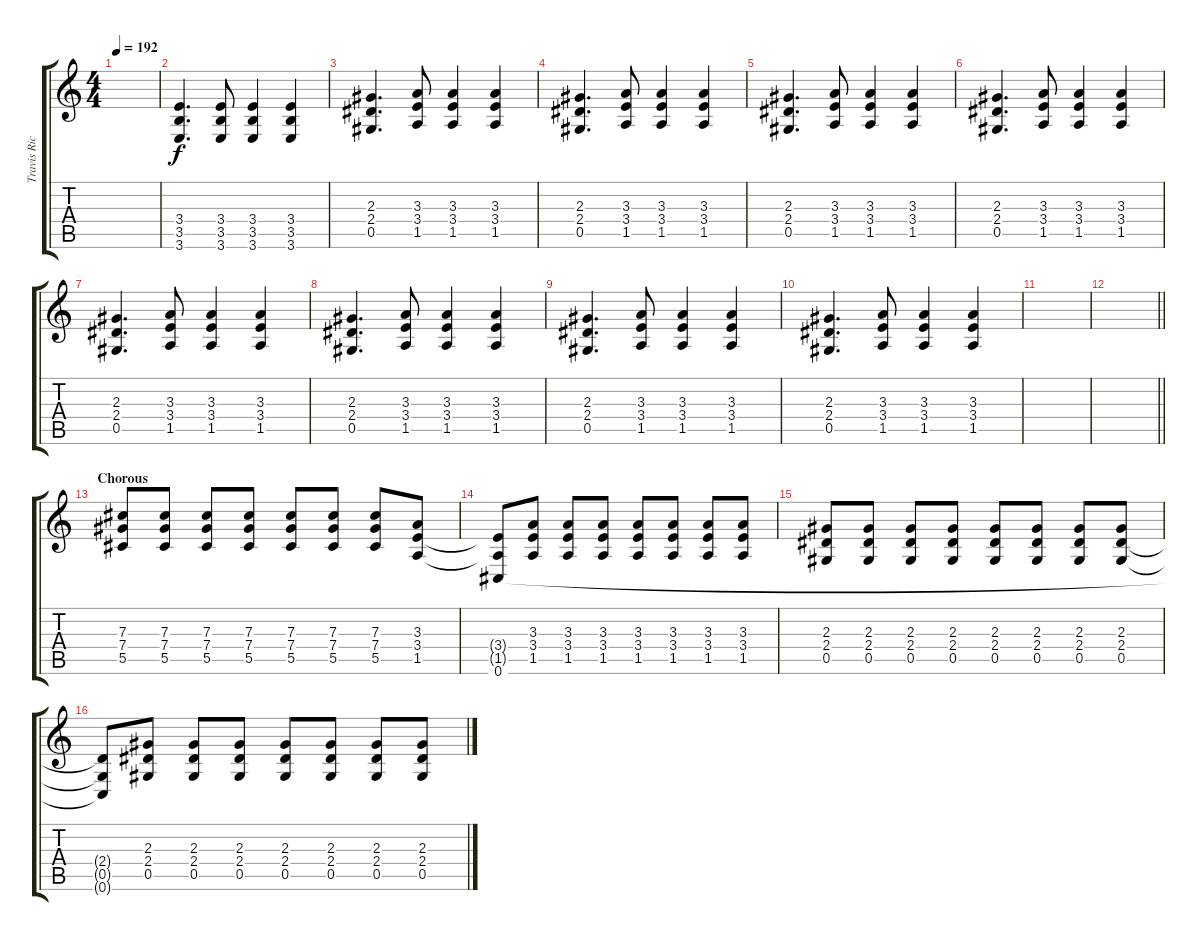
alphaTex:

\track ("Travis Richter" "Travis Ric") {instrument distortionguitar}
\staff {score tabs}
\tuning (Eb4 Bb3 Gb3 Db3 Ab2 Db2) {hide}
\ts (4 4)
\tempo 192
\clef g2
\ks c
|
(3.4 3.5 3.6).4{d} (3.4 3.5 3.6).8 (3.4 3.5 3.6).4 (3.4 3.5 3.6).4 |
(2.3 2.4 0.5).4{d} (3.3 3.4 1.5).8 (3.3 3.4 1.5).4 (3.3 3.4 1.5).4 |
(2.3 2.4 0.5).4{d} (3.3 3.4 1.5).8 (3.3 3.4 1.5).4 (3.3 3.4 1.5).4 |
(2.3 2.4 0.5).4{d} (3.3 3.4 1.5).8 (3.3 3.4 1.5).4 (3.3 3.4 1.5).4 |
(2.3 2.4 0.5).4{d} (3.3 3.4 1.5).8 (3.3 3.4 1.5).4 (3.3 3.4 1.5).4 |
(2.3 2.4 0.5).4{d} (3.3 3.4 1.5).8 (3.3 3.4 1.5).4 (3.3 3.4 1.5).4 |
(2.3 2.4 0.5).4{d} (3.3 3.4 1.5).8 (3.3 3.4 1.5).4 (3.3 3.4 1.5).4 |
(2.3 2.4 0.5).4{d} (3.3 3.4 1.5).8 (3.3 3.4 1.5).4 (3.3 3.4 1.5).4 |
(2.3 2.4 0.5).4{d} (3.3 3.4 1.5).8 (3.3 3.4 1.5).4 (3.3 3.4 1.5).4 |
|
\barLineRight lightlight
|
\section ("" " Chorous")
(7.3 7.4 5.5).8 (7.3 7.4 5.5).8 (7.3 7.4 5.5).8 (7.3 7.4 5.5).8 (7.3 7.4 5.5).8 (7.3 7.4 5.5).8 (7.3 7.4 5.5).8 (3.3 3.4 1.5).8 |
(3.4{t} 1.5{t} 0.6).8 (3.3 3.4 1.5).8 (3.3 3.4 1.5).8 (3.3 3.4 1.5).8 (3.3 3.4 1.5).8 (3.3 3.4 1.5).8 (3.3 3.4 1.5).8 (3.3 3.4 1.5).8 |
(2.3 2.4 0.5).8 (2.3 2.4 0.5).8 (2.3 2.4 0.5).8 (2.3 2.4 0.5).8 (2.3 2.4 0.5).8 (2.3 2.4 0.5).8 (2.3 2.4 0.5).8 (2.3 2.4 0.5).8 |
(2.4{t} 0.5{t} 0.6{t}).8 (2.3 2.4 0.5).8 (2.3 2.4 0.5).8 (2.3 2.4 0.5).8 (2.3 2.4 0.5).8 (2.3 2.4 0.5).8 (2.3 2.4 0.5).8 (2.3 2.4 0.5).8
